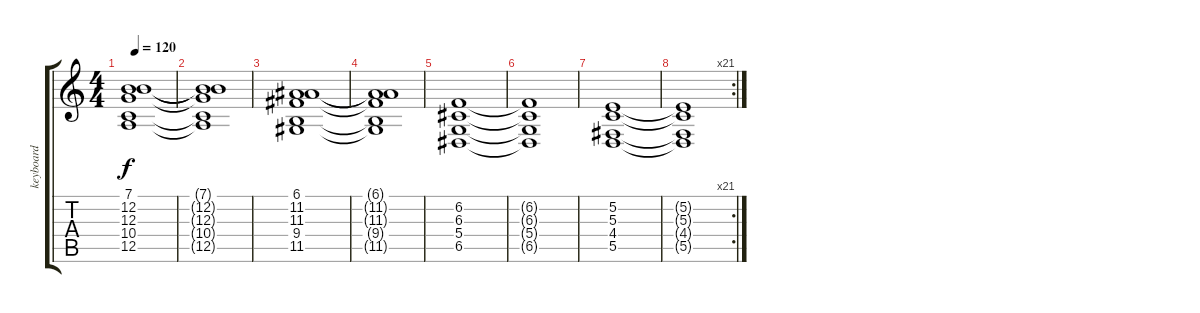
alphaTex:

\track ("keyboard" "keyboard") {instrument musicbox}
\staff {score tabs}
\tuning (E4 B3 G3 D3 A2 E2) {hide}
\ts (4 4)
\tempo 120
\clef g2
\ks c
(7.1 12.2 12.3 10.4 12.5).1{dy f instrument musicbox} |
(7.1{t} 12.2{t} 12.3{t} 10.4{t} 12.5{t}).1 |
(6.1 11.2 11.3 9.4 11.5).1 |
(6.1{t} 11.2{t} 11.3{t} 9.4{t} 11.5{t}).1 |
(6.2 6.3 5.4 6.5).1 |
(6.2{t} 6.3{t} 5.4{t} 6.5{t}).1 |
(5.2 5.3 4.4 5.5).1 |
\rc 21
(5.2{t} 5.3{t} 4.4{t} 5.5{t}).1
